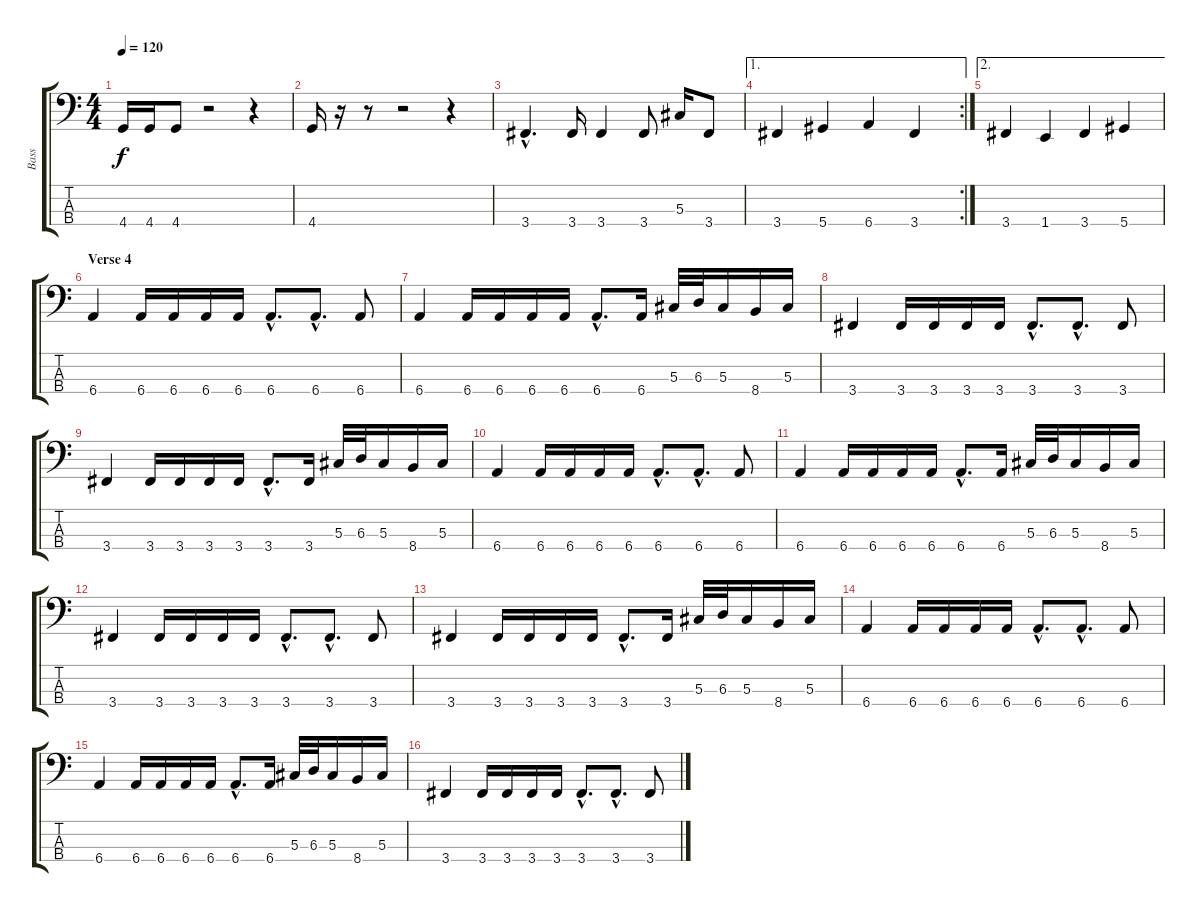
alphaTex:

\track ("Bass" "Bass") {instrument electricbassfinger}
\staff {score tabs}
\tuning (Gb2 Db2 Ab1 Eb1) {hide}
\ts (4 4)
\tempo 120
\clef f4
\ks c
4.4.16{dy f} 4.4.16 4.4.8 r.2 r.4 |
4.4.16 r.16 r.8 r.2 r.4 |
3.4{hac}.4{d} 3.4.16 3.4.4 3.4.8 5.3.16 3.4.8 |
\ae 1
\rc 2
3.4.4 5.4.4 6.4.4 3.4.4 |
\ae 2
3.4.4 1.4.4 3.4.4 5.4.4 |
\section ("" "Verse 4")
6.4.4 6.4.16 6.4.16 6.4.16 6.4.16 6.4{hac}.8{d} 6.4{hac}.8{d} 6.4.8 |
6.4.4 6.4.16 6.4.16 6.4.16 6.4.16 6.4{hac}.8{d} 6.4.16 5.3.32 6.3.32 5.3.16 8.4.16 5.3.16 |
3.4.4 3.4.16 3.4.16 3.4.16 3.4.16 3.4{hac}.8{d} 3.4{hac}.8{d} 3.4.8 |
3.4.4 3.4.16 3.4.16 3.4.16 3.4.16 3.4{hac}.8{d} 3.4.16 5.3.32 6.3.32 5.3.16 8.4.16 5.3.16 |
6.4.4 6.4.16 6.4.16 6.4.16 6.4.16 6.4{hac}.8{d} 6.4{hac}.8{d} 6.4.8 |
6.4.4 6.4.16 6.4.16 6.4.16 6.4.16 6.4{hac}.8{d} 6.4.16 5.3.32 6.3.32 5.3.16 8.4.16 5.3.16 |
3.4.4 3.4.16 3.4.16 3.4.16 3.4.16 3.4{hac}.8{d} 3.4{hac}.8{d} 3.4.8 |
3.4.4 3.4.16 3.4.16 3.4.16 3.4.16 3.4{hac}.8{d} 3.4.16 5.3.32 6.3.32 5.3.16 8.4.16 5.3.16 |
6.4.4 6.4.16 6.4.16 6.4.16 6.4.16 6.4{hac}.8{d} 6.4{hac}.8{d} 6.4.8 |
6.4.4 6.4.16 6.4.16 6.4.16 6.4.16 6.4{hac}.8{d} 6.4.16 5.3.32 6.3.32 5.3.16 8.4.16 5.3.16 |
3.4.4 3.4.16 3.4.16 3.4.16 3.4.16 3.4{hac}.8{d} 3.4{hac}.8{d} 3.4.8
